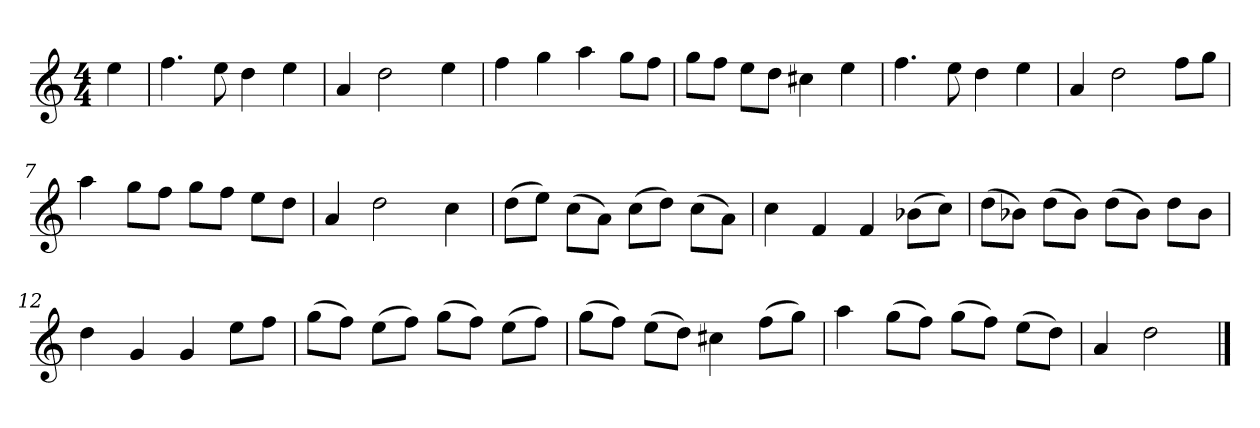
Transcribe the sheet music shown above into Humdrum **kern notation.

**kern
*part1
*staff1
*k[]
*M4/4
*MM120
=
4ee
=1
4.ff
8ee
4dd
4ee
=2
4a
2dd
4ee
=3
4ff
4gg
4aa
8ggL
8ffJ
=4
8ggL
8ffJ
8eeL
8ddJ
4cc#X
4ee
=5
4.ff
8ee
4dd
4ee
=6
4a
2dd
8ffL
8ggJ
=7
4aa
8ggL
8ffJ
8ggL
8ffJ
8eeL
8ddJ
=8
4a
2dd
4cc
=9
(8ddL
8eeJ)
(8ccL
8aJ)
(8ccL
8ddJ)
(8ccL
8aJ)
=10
4cc
4f
4f
(8b-XL
8ccJ)
=11
(8ddL
8b-XJ)
(8ddL
8b-J)
(8ddL
8b-J)
8ddL
8b-J
=12
4dd
4g
4g
8eeL
8ffJ
=13
(8ggL
8ffJ)
(8eeL
8ffJ)
(8ggL
8ffJ)
(8eeL
8ffJ)
=14
(8ggL
8ffJ)
(8eeL
8ddJ)
4cc#X
(8ffL
8ggJ)
=15
4aa
(8ggL
8ffJ)
(8ggL
8ffJ)
(8eeL
8ddJ)
=16
4a
2dd
==
*-
